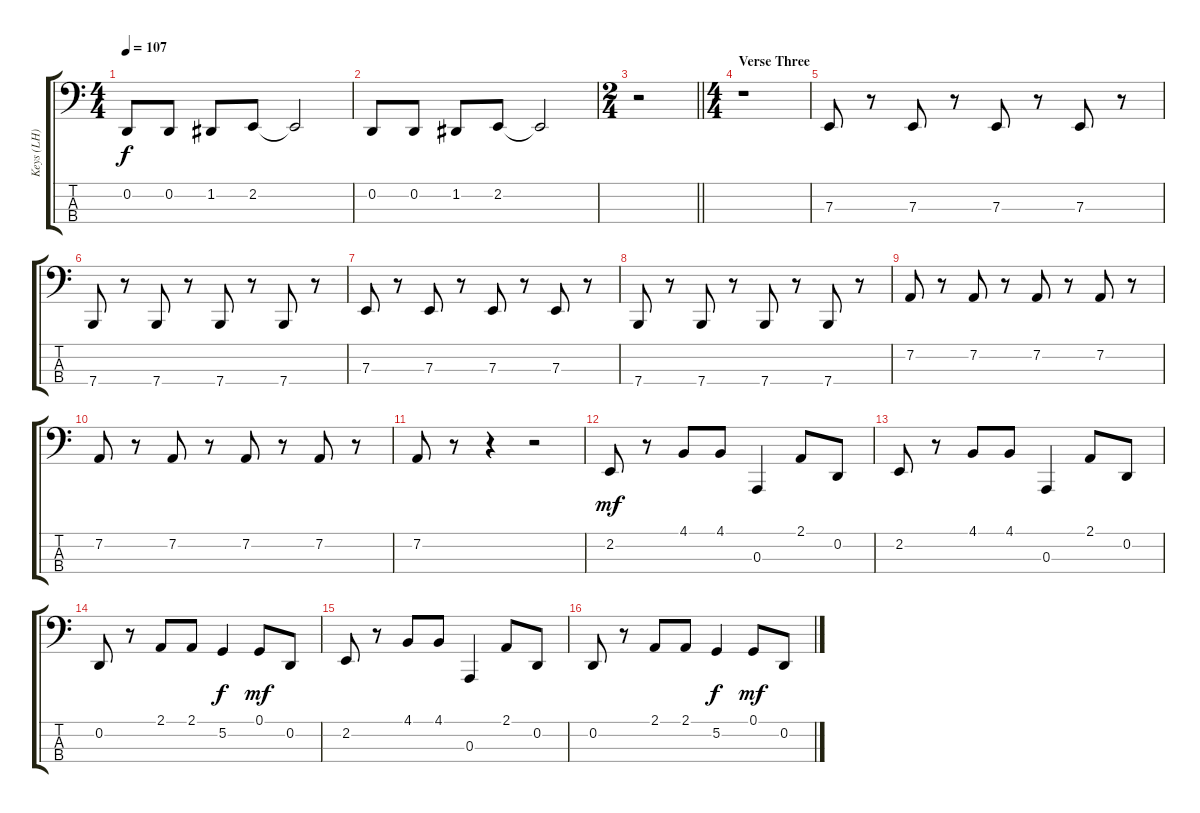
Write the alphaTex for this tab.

\track ("Keys (LH)" "Keys (LH)") {instrument electricpiano1}
\staff {score tabs}
\tuning (G2 D2 A1 E1) {hide}
\ts (4 4)
\tempo 107
\clef f4
\ks c
0.2.8{dy f} 0.2.8 1.2.8 2.2.8 2.2{t}.2 |
0.2.8 0.2.8 1.2.8 2.2.8 2.2{t}.2 |
\ts (2 4)
\barLineRight lightlight
r.2 |
\ts (4 4)
\section ("" "Verse Three")
r.1 |
7.3.8 r.8 7.3.8 r.8 7.3.8 r.8 7.3.8 r.8 |
7.4.8 r.8 7.4.8 r.8 7.4.8 r.8 7.4.8 r.8 |
7.3.8 r.8 7.3.8 r.8 7.3.8 r.8 7.3.8 r.8 |
7.4.8 r.8 7.4.8 r.8 7.4.8 r.8 7.4.8 r.8 |
7.2.8 r.8 7.2.8 r.8 7.2.8 r.8 7.2.8 r.8 |
7.2.8 r.8 7.2.8 r.8 7.2.8 r.8 7.2.8 r.8 |
7.2.8 r.8 r.4 r.2 |
2.2.8{dy mf} r.8 4.1.8 4.1.8 0.3.4 2.1.8 0.2.8 |
2.2.8 r.8 4.1.8 4.1.8 0.3.4 2.1.8 0.2.8 |
0.2.8 r.8 2.1.8 2.1.8 5.2.4{dy f} 0.1.8{dy mf} 0.2.8 |
2.2.8 r.8 4.1.8 4.1.8 0.3.4 2.1.8 0.2.8 |
0.2.8 r.8 2.1.8 2.1.8 5.2.4{dy f} 0.1.8{dy mf} 0.2.8
